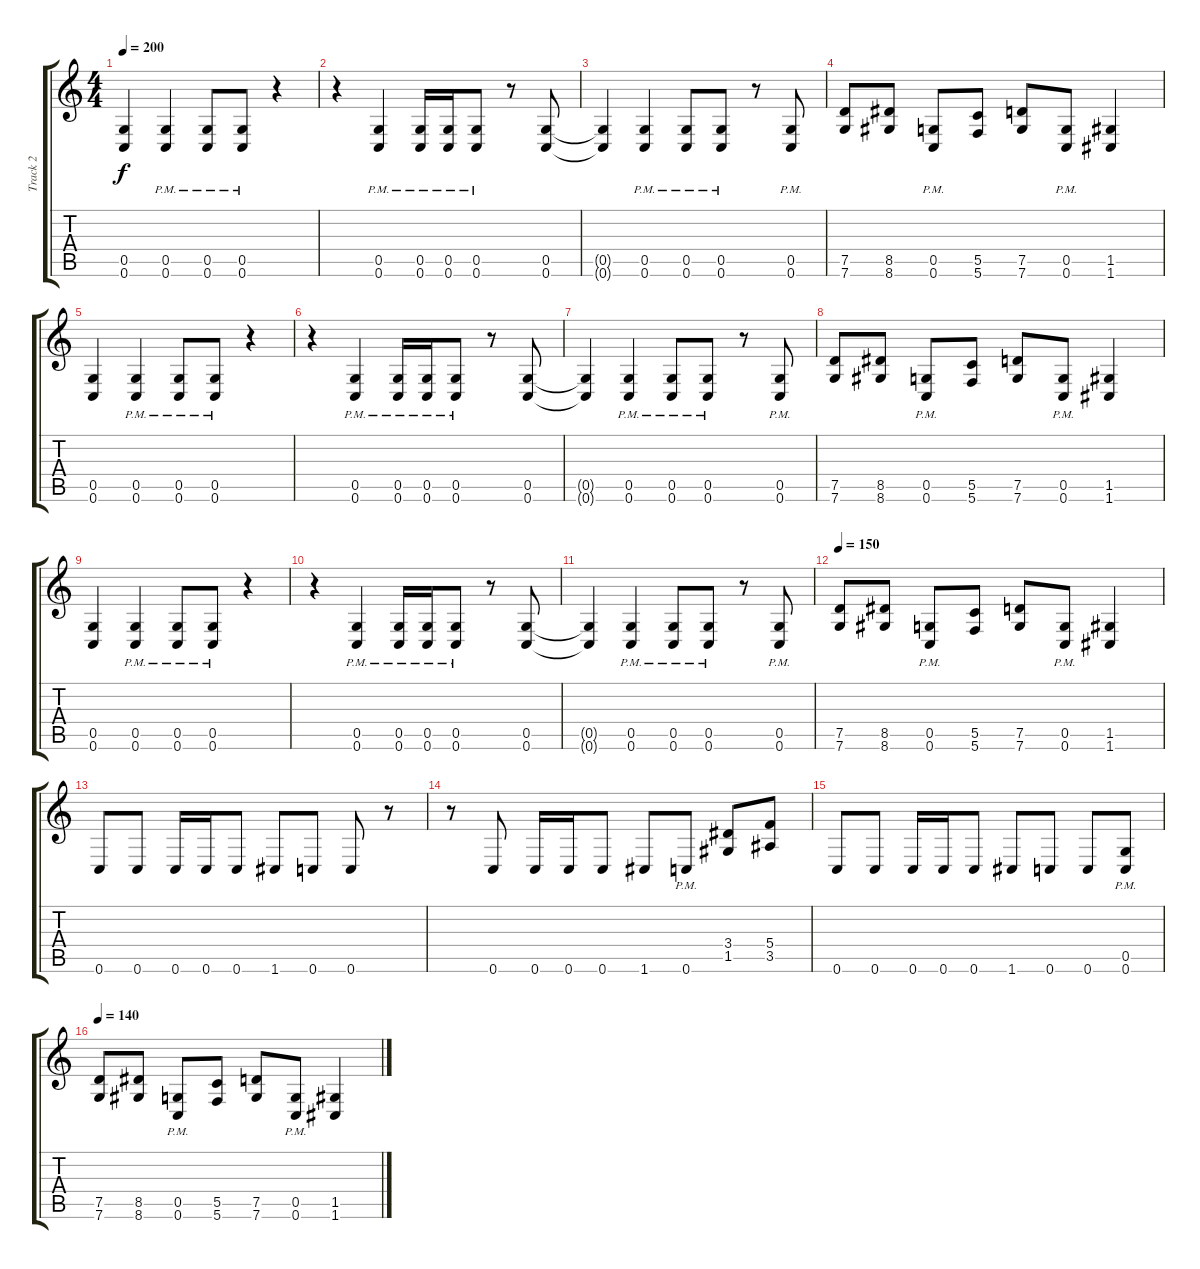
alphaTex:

\track ("Track 2" "Track 2") {instrument distortionguitar}
\staff {score tabs}
\tuning (D4 A3 F3 C3 G2 C2) {hide}
\ts (4 4)
\tempo 200
\clef g2
\ks c
(0.5 0.6).4{dy f} (0.5{pm} 0.6{pm}).4 (0.5{pm} 0.6{pm}).8 (0.5{pm} 0.6{pm}).8 r.4 |
r.4 (0.5{pm} 0.6{pm}).4 (0.5{pm} 0.6{pm}).16 (0.5{pm} 0.6{pm}).16 (0.5{pm} 0.6{pm}).8 r.8 (0.5 0.6).8 |
(0.5{t} 0.6{t}).4 (0.5{pm} 0.6{pm}).4 (0.5{pm} 0.6{pm}).8 (0.5{pm} 0.6{pm}).8 r.8 (0.5{pm} 0.6{pm}).8 |
(7.5 7.6).8 (8.5 8.6).8 (0.5{pm} 0.6{pm}).8 (5.5 5.6).8 (7.5 7.6).8 (0.5{pm} 0.6{pm}).8 (1.5 1.6).4 |
(0.5 0.6).4 (0.5{pm} 0.6{pm}).4 (0.5{pm} 0.6{pm}).8 (0.5{pm} 0.6{pm}).8 r.4 |
r.4 (0.5{pm} 0.6{pm}).4 (0.5{pm} 0.6{pm}).16 (0.5{pm} 0.6{pm}).16 (0.5{pm} 0.6{pm}).8 r.8 (0.5 0.6).8 |
(0.5{t} 0.6{t}).4 (0.5{pm} 0.6{pm}).4 (0.5{pm} 0.6{pm}).8 (0.5{pm} 0.6{pm}).8 r.8 (0.5{pm} 0.6{pm}).8 |
(7.5 7.6).8 (8.5 8.6).8 (0.5{pm} 0.6{pm}).8 (5.5 5.6).8 (7.5 7.6).8 (0.5{pm} 0.6{pm}).8 (1.5 1.6).4 |
(0.5 0.6).4 (0.5{pm} 0.6{pm}).4 (0.5{pm} 0.6{pm}).8 (0.5{pm} 0.6{pm}).8 r.4 |
r.4 (0.5{pm} 0.6{pm}).4 (0.5{pm} 0.6{pm}).16 (0.5{pm} 0.6{pm}).16 (0.5{pm} 0.6{pm}).8 r.8 (0.5 0.6).8 |
(0.5{t} 0.6{t}).4 (0.5{pm} 0.6{pm}).4 (0.5{pm} 0.6{pm}).8 (0.5{pm} 0.6{pm}).8 r.8 (0.5{pm} 0.6{pm}).8 |
\tempo 150
(7.5 7.6).8 (8.5 8.6).8 (0.5{pm} 0.6{pm}).8 (5.5 5.6).8 (7.5 7.6).8 (0.5{pm} 0.6{pm}).8 (1.5 1.6).4 |
0.6.8 0.6.8 0.6.16 0.6.16 0.6.8 1.6.8 0.6.8 0.6.8 r.8 |
r.8 0.6.8 0.6.16 0.6.16 0.6.8 1.6.8 0.6{pm}.8 (3.4 1.5).8 (5.4 3.5).8 |
0.6.8 0.6.8 0.6.16 0.6.16 0.6.8 1.6.8 0.6.8 0.6.8 (0.5{pm} 0.6{pm}).8 |
\tempo 140
(7.5 7.6).8 (8.5 8.6).8 (0.5{pm} 0.6{pm}).8 (5.5 5.6).8 (7.5 7.6).8 (0.5{pm} 0.6{pm}).8 (1.5 1.6).4
